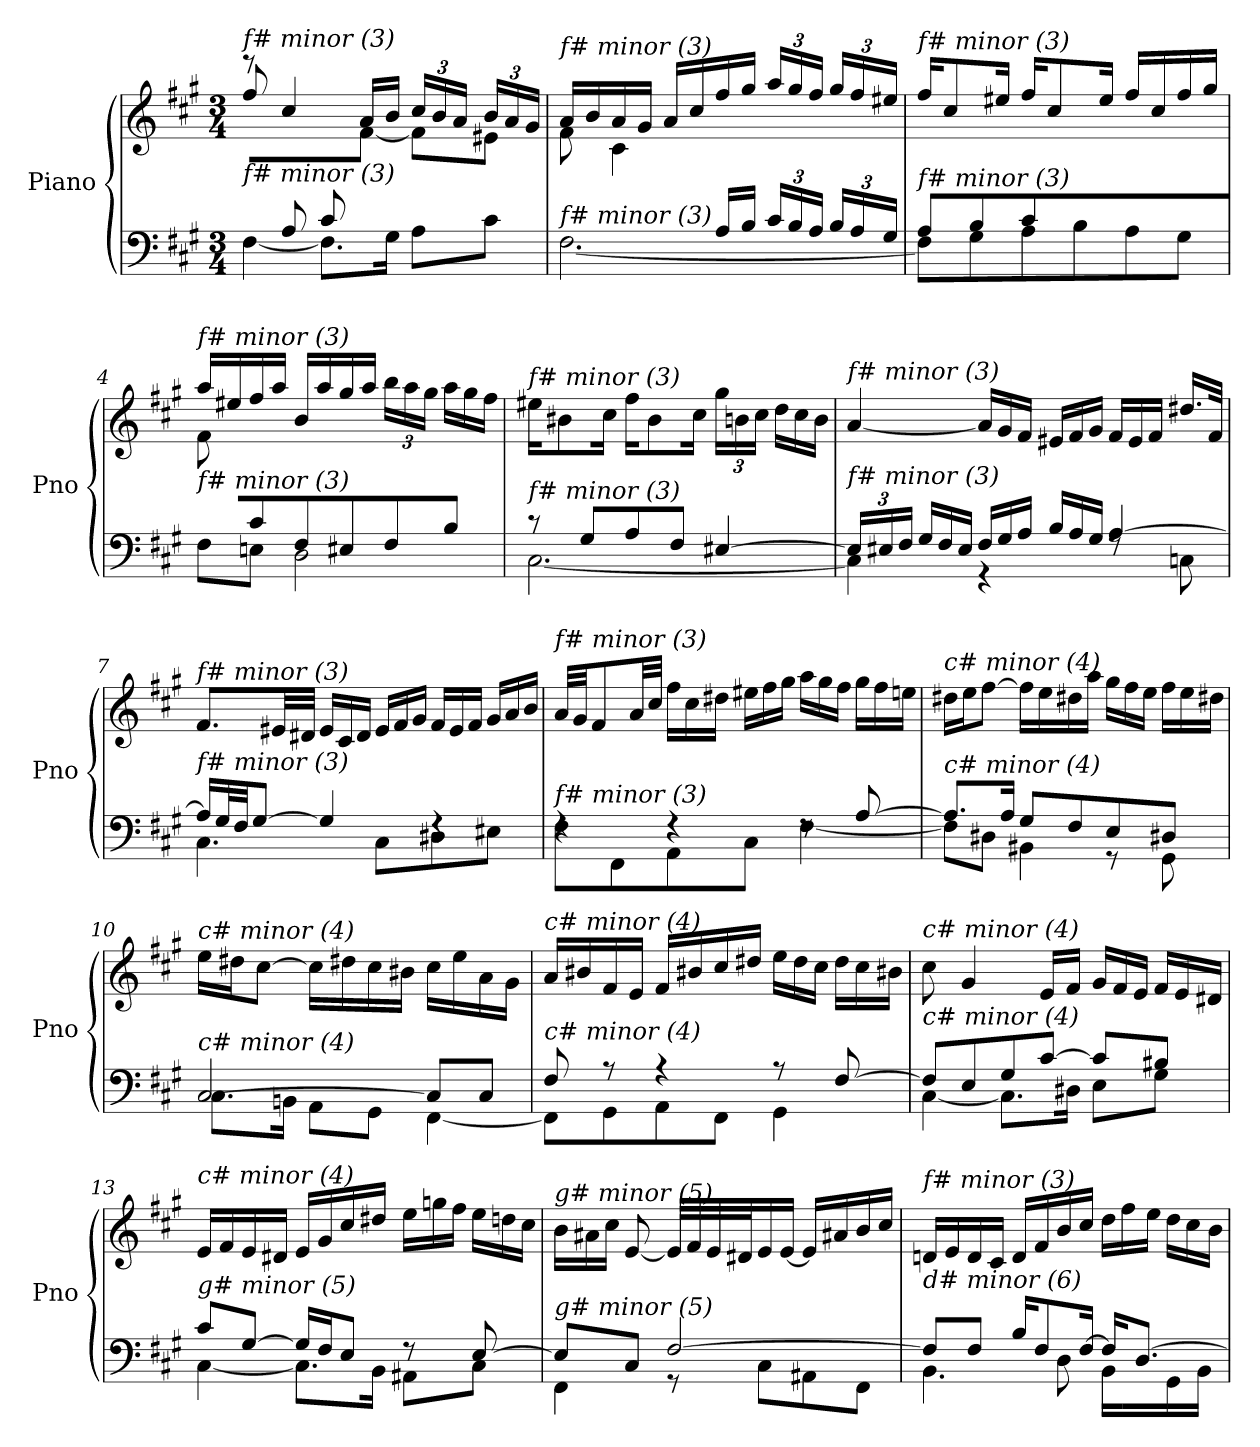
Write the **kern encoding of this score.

**kern	**kern
*part1	*part1
*staff2	*staff1
*I"Piano	*
*I'Pno	*
*clefF4	*clefG2
*k[f#c#g#]	*k[f#c#g#]
*M3/4	*M3/4
=1	=1
*^	*^
!	!	!LO:TX:i:t=f# minor (3)	!
!LO:TX:i:t=f# minor (3)	!	!	!
8ryy	[4F#\	8ff#/	8reee
8A/L	.	4cc#/	4ryy
8c#/	8.F#\L]	.	.
4.ryy	.	16a/LL	[8f#\J
.	16G#\Jk	16b/JJ	.
*	*	*Xbrackettup	*
.	8A\L	24cc#/LL	8f#\L]
.	.	24b/	.
.	.	24a/JJ	.
.	8c#\J	24b/LL	8e#X\J
.	.	24a/	.
.	.	24g#/JJ	.
=2	=2	=2	=2
*	*^	*	*^
!	!	!	!LO:TX:i:t=f# minor (3)	!	!
!LO:TX:i:t=f# minor (3)	!	!	!	!	!
4.ryy	[2.F#\	4.ryy	16a/LL	8f#\	4.ryy
.	.	.	16b/	.	.
.	.	.	16a/	4c#\	.
.	.	.	16g#/JJ	.	.
.	.	.	16a/LL	.	.
.	.	.	16cc#/	.	.
4.ryy	.	16A/LL	16ff#/	4.ryy	4.ryy
.	.	16B/JJ	16gg#/JJ	.	.
*	*	*Xbrackettup	*	*	*
.	.	24c#/LL	24aa/LL	.	.
.	.	24B/	24gg#/	.	.
.	.	24A/JJ	24ff#/JJ	.	.
.	.	24B/LL	24gg#/LL	.	.
.	.	24A/	24ff#/	.	.
.	.	24G#/JJ	24ee#X/JJ	.	.
*	*	*	*	*v	*v
=3	=3	=3	=3	=3
!	!	!	!LO:TX:i:t=f# minor (3)	!
!LO:TX:i:t=f# minor (3)	!	!	!	!
*	*v	*v	*	*
8A/L	8F#\L]	16ff#/KL	4.ryy
.	.	8cc#/	.
8B/	8G#\	.	.
.	.	16ee#X/Jk	.
8c#/	8A\	16ff#/KL	.
.	.	8cc#/	.
4.ryy	8B\	.	8g#\
.	.	16ee#/Jk	.
.	8A\	16ff#/LL	8f#\
.	.	16cc#/	.
.	8G#\J	16ff#/	8e#X\J
.	.	16gg#/JJ	.
!!LO:LB:g=z	!!
=4	=4	=4	=4
!	!	!LO:TX:i:t=f# minor (3)	!
!LO:TX:i:t=f# minor (3)	!	!	!
8ryy	8F#\L	16aa/LL	8f#\L
.	.	16ee#X/	.
8c#/	8En\J	16ff#/	2ryy
.	.	16aa/JJ	.
8F#/	2D\	16b/LL	.
.	.	16aa/	.
8E#X/	.	16gg#/	.
.	.	16aa/JJ	.
8F#/	.	24bb\LL	.
.	.	24aa\	.
.	.	24gg#\JJ	.
*	*	*Xtuplet	*
8B/J	.	24aa\LL	8ryy
.	.	24gg#\	.
.	.	24ff#\JJ	.
*	*	*v	*v
=5	=5	=5
!	!	!LO:TX:i:t=f# minor (3)
!LO:TX:i:t=f# minor (3)	!	!
8r	[2.C#\	16ee#X\KL
.	.	8b#X\
8G#/L	.	.
.	.	16cc#\Jk
8A/	.	16ff#\KL
.	.	8b#\
8F#/J	.	.
.	.	16cc#\Jk
*	*	*tuplet
[4E#X/	.	24gg#\LL
.	.	24bn\
.	.	24cc#\JJ
*	*	*Xtuplet
.	.	24dd\LL
.	.	24cc#\
.	.	24b\JJ
=6	=6	=6
!	!	!LO:TX:i:t=f# minor (3)
!LO:TX:i:t=f# minor (3)	!	!
24E#/LL]	4C#\]	[4a/
24E#X/	.	.
24F#/JJ	.	.
*Xtuplet	*	*
24G#/LL	.	.
24F#/	.	.
24E#/JJ	.	.
24F#/LL	4r	24a/LL]
24G#/	.	24g#/
24A/JJ	.	24f#/JJ
24B/LL	.	24e#X/LL
24A/	.	24f#/
24G#/JJ	.	24g#/JJ
[4A/	8rF	24f#/LL
.	.	24e#/
.	.	24f#/JJ
.	8Cni\	16.dd#X/LL
.	.	32f#/JJk
!!LO:LB:g=z
=7	=7	=7
!	!	!LO:TX:i:t=f# minor (3)
!LO:TX:i:t=f# minor (3)	!	!
16A/LL]	4.C#\	8.f#/L
32G#/L	.	.
32F#/JJ	.	.
[8G#/J	.	.
.	.	32e#X/LL
.	.	32d#X/JJJ
4G#/]	.	24e#/LL
.	.	24c#/
.	.	24d#/JJ
.	8C#\L	24e#/LL
.	.	24f#/
.	.	24g#/JJ
4rF	8D#X\	24f#/LL
.	.	24e#/
.	.	24f#/JJ
.	8E#X\J	24g#/LL
.	.	24a/
.	.	24b/JJ
=8	=8	=8
!	!	!LO:TX:i:t=f# minor (3)
!LO:TX:i:t=f# minor (3)	!	!
4rF	8F#\L	32a/LLL
.	.	32g#/JJ
.	.	8f#/
.	8FF#\	.
.	.	32a/LL
.	.	32cc#/JJJ
4rF	8AA\	24ff#\LL
.	.	24cc#\
.	.	24dd#X\JJ
.	8C#\J	24ee#X\LL
.	.	24ff#\
.	.	24gg#\JJ
8rF	[4F#\	24aa\LL
.	.	24gg#\
.	.	24ff#\JJ
[8A/	.	24gg#\LL
.	.	24ff#\
.	.	24een\JJ
=9	=9	=9
!	!	!LO:TX:i:t=c# minor (4)
!LO:TX:i:t=c# minor (4)	!	!
8.A/L]	8F#\L]	16dd#X\LL
.	.	16ee\J
.	8D#X\J	[8ff#\J
16A/Jk	.	.
8G#/L	4BB#X\	16ff#\LL]
.	.	16ee\
8F#/	.	16dd#X\
.	.	16aa\JJ
8E/	8r	24gg#\LL
.	.	24ff#\
.	.	24ee\JJ
8D#X/J	8GG#\	24ff#\LL
.	.	24ee\
.	.	24dd#X\JJ
!!LO:LB:g=z
=10	=10	=10
!	!	!LO:TX:i:t=c# minor (4)
!LO:TX:i:t=c# minor (4)	!	!
[2C#/	8.C#\L	16ee\LL
.	.	16dd#X\J
.	.	[8cc#\J
.	16BBn\Jk	.
.	8AA\L	16cc#\LL]
.	.	16dd#X\
.	8GG#\J	16cc#\
.	.	16b#X\JJ
8C#/L]	[4FF#\	16cc#\LL
.	.	16ee\
8C#/J	.	16a\
.	.	16g#\JJ
=11	=11	=11
!	!	!LO:TX:i:t=c# minor (4)
!LO:TX:i:t=c# minor (4)	!	!
8F#/	8FF#\L]	16a/LL
.	.	16b#X/
8r	8GG#\	16f#/
.	.	16e/JJ
4r	8AA\	16f#/LL
.	.	16b#X/
.	8FF#\J	16cc#/
.	.	16dd#X/JJ
8r	4GG#\	24ee\LL
.	.	24dd#\
.	.	24cc#\JJ
[8F#/	.	24dd#\LL
.	.	24cc#\
.	.	24b#X\JJ
=12	=12	=12
!	!	!LO:TX:i:t=c# minor (4)
!LO:TX:i:t=c# minor (4)	!	!
8F#/L]	[4C#\	8cc#\
8E/	.	4g#/
8G#/	8.C#\L]	.
[8c#/J	.	16e/LL
.	16D#X\Jk	16f#/JJ
8c#/L]	8E\L	24g#/LL
.	.	24f#/
.	.	24e/JJ
8B#X/J	8G#\J	24f#/LL
.	.	24e/
.	.	24d#X/JJ
!!LO:LB:g=z
=13	=13	=13
!	!	!LO:TX:i:t=c# minor (4)
!LO:TX:i:t=g# minor (5)	!	!
8c#/L	[4C#\	16e/LL
.	.	16f#/
[8G#/J	.	16e/
.	.	16d#X/JJ
16G#/LL]	8.C#\L]	16e/LL
16F#/J	.	16g#/
8E/J	.	16cc#/
.	16BB\Jk	16dd#X/JJ
8r	8AA#X\L	24ee\LL
.	.	24ggn\
.	.	24ff#\JJ
[8E/	8C#\J	24ee\LL
.	.	24ddn\
.	.	24cc#\JJ
=14	=14	=14
!	!	!LO:TX:i:t=g# minor (5)
!LO:TX:i:t=g# minor (5)	!	!
8E/L]	4FF#\	24b\LL
.	.	24a#X\
.	.	24cc#\JJ
8C#/J	.	[8e/
[2F#/	8r	32e/LLL]
.	.	32f#/
.	.	32e/
.	.	32d#X/J
.	8C#\L	16e/
.	.	[16e/JJ
.	8AA#X\	16e/LL]
.	.	16a#X/
.	8FF#\J	16b/
.	.	16cc#/JJ
=15	=15	=15
!	!	!LO:TX:i:t=f# minor (3)
!LO:TX:i:t=d# minor (6)	!	!
8F#/L]	4.BB\	16dn/LL
.	.	16e/
8F#/J	.	16d/
.	.	16c#/JJ
16B/KL	.	16d/LL
8F#/	.	16f#/
.	8D\	16b/
[16F#/Jk	.	16cc#/JJ
16F#/KL]	16BB\LL	24dd\LL
.	.	24ff#\
[8.D/J	16D\yy	.
.	.	24ee\JJ
.	16GG#\	24dd\LL
.	.	24cc#\
.	16BB\JJ	.
.	.	24b\JJ
*v	*v	*
=	=
*-	*-
